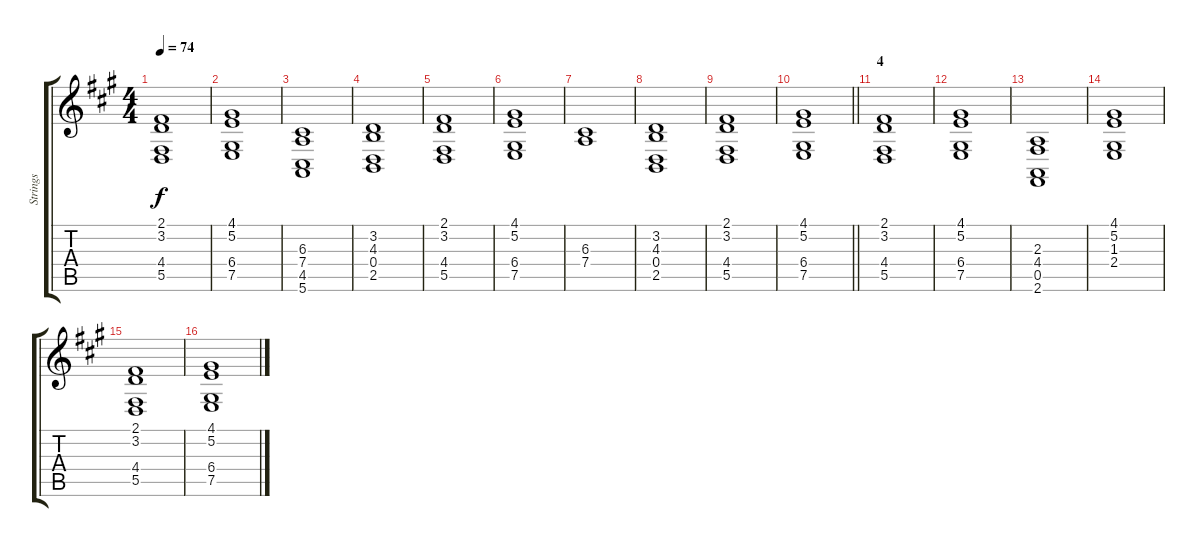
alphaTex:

\track ("Strings" "Strings") {instrument stringensemble1}
\staff {score tabs}
\tuning (E4 B3 G3 D3 A2 E2) {hide}
\ts (4 4)
\tempo 74
\clef g2
\ks a
(2.1 3.2 4.4 5.5).1{dy f} |
(4.1 5.2 6.4 7.5).1 |
(6.3 7.4 4.5 5.6).1 |
(3.2 4.3 0.4 2.5).1 |
(2.1 3.2 4.4 5.5).1 |
(4.1 5.2 6.4 7.5).1 |
(6.3 7.4).1 |
(3.2 4.3 0.4 2.5).1 |
(2.1 3.2 4.4 5.5).1 |
\barLineRight lightlight
(4.1 5.2 6.4 7.5).1 |
\section ("" "4")
(2.1 3.2 4.4 5.5).1 |
(4.1 5.2 6.4 7.5).1 |
(2.3 4.4 0.5 2.6).1 |
(4.1 5.2 1.3 2.4).1 |
(2.1 3.2 4.4 5.5).1 |
(4.1 5.2 6.4 7.5).1
